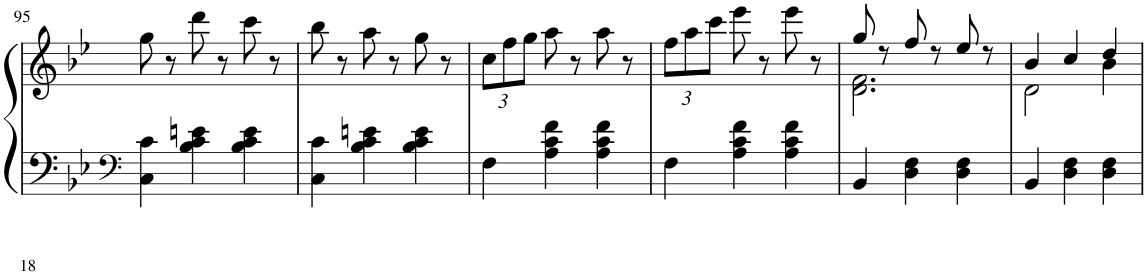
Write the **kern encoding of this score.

**kern	**kern
*part2	*part1
*staff2	*staff1
*I"Piano, La Diva	*I"Piano, Entracte 2
!!LO:PB:g=z
*clefF4	*clefG2
*k[b-e-]	*k[b-e-]
*M3/4	*M3/4
=95	=95
4C\ 4c\	8gg\
.	8r
4B-\ 4c\ 4en\	8ddd\
.	8r
4B-\ 4c\ 4e\	8ccc\
.	8r
=96	=96
4C\ 4c\	8bb-\
.	8r
4B-\ 4c\ 4en\	8aa\
.	8r
4B-\ 4c\ 4e\	8gg\
.	8r
=97	=97
*	*Xbrackettup
4F\	12cc\L
.	12ff\
.	12gg\J
4A\ 4c\ 4f\	8aa\
.	8r
4A\ 4c\ 4f\	8aa\
.	8r
=98	=98
4F\	12ff\L
.	12aa\
.	12ccc\J
4A\ 4c\ 4f\	8eee-\
.	8r
4A\ 4c\ 4f\	8eee-\
.	8r
=99	=99
*	*^
4BB-/	8gg/	2.d\ 2.f\
.	8r	.
4D\ 4F\	8ff/	.
.	8r	.
4D\ 4F\	8ee-/	.
.	8r	.
=100	=100	=100
4BB-/	4b-/	2d\
4D\ 4F\	4cc/	.
4D\ 4F\	4dd/	4b-\
*	*v	*v
=	=
*-	*-
